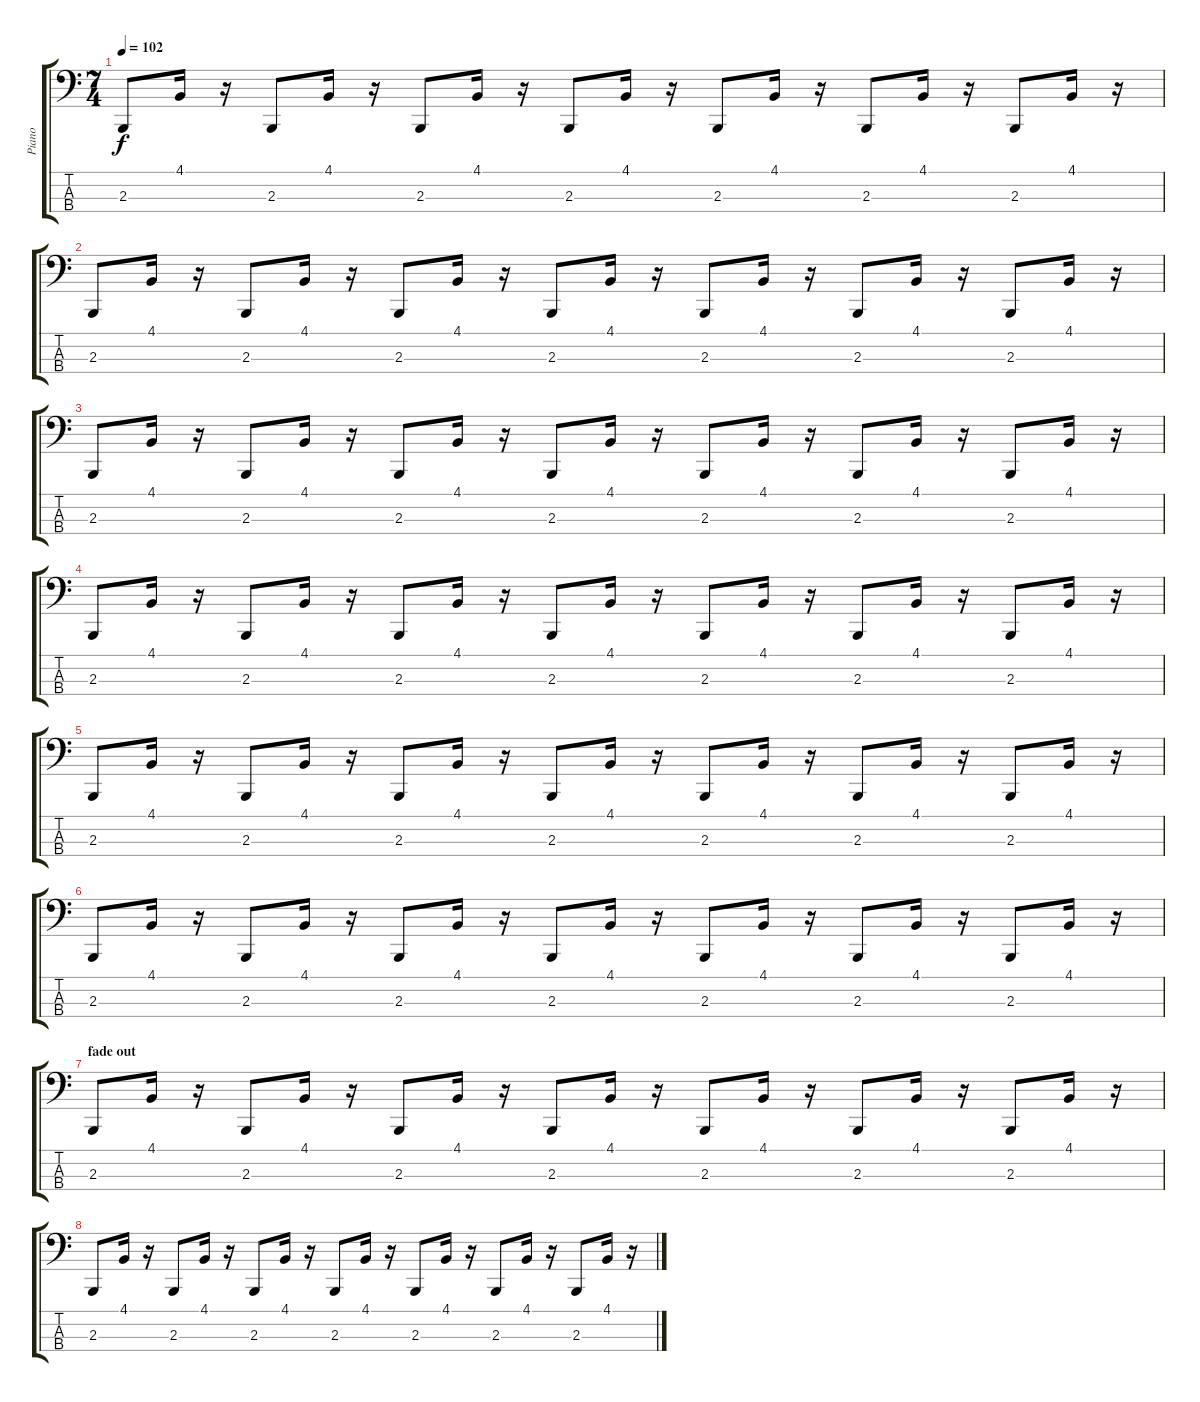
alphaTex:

\track ("Piano" "Piano") {instrument acousticgrandpiano}
\staff {score tabs}
\tuning (G2 D2 A1 E1) {hide}
\ts (7 4)
\tempo 102
\clef f4
\ks c
2.3.8{dy f} 4.1.16 r.16 2.3.8 4.1.16 r.16 2.3.8 4.1.16 r.16 2.3.8 4.1.16 r.16 2.3.8 4.1.16 r.16 2.3.8 4.1.16 r.16 2.3.8 4.1.16 r.16 |
2.3.8 4.1.16 r.16 2.3.8 4.1.16 r.16 2.3.8 4.1.16 r.16 2.3.8 4.1.16 r.16 2.3.8 4.1.16 r.16 2.3.8 4.1.16 r.16 2.3.8 4.1.16 r.16 |
2.3.8 4.1.16 r.16 2.3.8 4.1.16 r.16 2.3.8 4.1.16 r.16 2.3.8 4.1.16 r.16 2.3.8 4.1.16 r.16 2.3.8 4.1.16 r.16 2.3.8 4.1.16 r.16 |
2.3.8 4.1.16 r.16 2.3.8 4.1.16 r.16 2.3.8 4.1.16 r.16 2.3.8 4.1.16 r.16 2.3.8 4.1.16 r.16 2.3.8 4.1.16 r.16 2.3.8 4.1.16 r.16 |
2.3.8 4.1.16 r.16 2.3.8 4.1.16 r.16 2.3.8 4.1.16 r.16 2.3.8 4.1.16 r.16 2.3.8 4.1.16 r.16 2.3.8 4.1.16 r.16 2.3.8 4.1.16 r.16 |
2.3.8 4.1.16 r.16 2.3.8 4.1.16 r.16 2.3.8 4.1.16 r.16 2.3.8 4.1.16 r.16 2.3.8 4.1.16 r.16 2.3.8 4.1.16 r.16 2.3.8 4.1.16 r.16 |
\section ("" "fade out")
2.3.8{volume 9} 4.1.16 r.16 2.3.8 4.1.16 r.16 2.3.8 4.1.16 r.16 2.3.8 4.1.16 r.16 2.3.8 4.1.16 r.16 2.3.8 4.1.16 r.16 2.3.8 4.1.16 r.16 |
2.3.8{volume 6} 4.1.16 r.16 2.3.8 4.1.16 r.16 2.3.8 4.1.16 r.16 2.3.8 4.1.16 r.16 2.3.8 4.1.16 r.16 2.3.8 4.1.16 r.16 2.3.8 4.1.16 r.16
